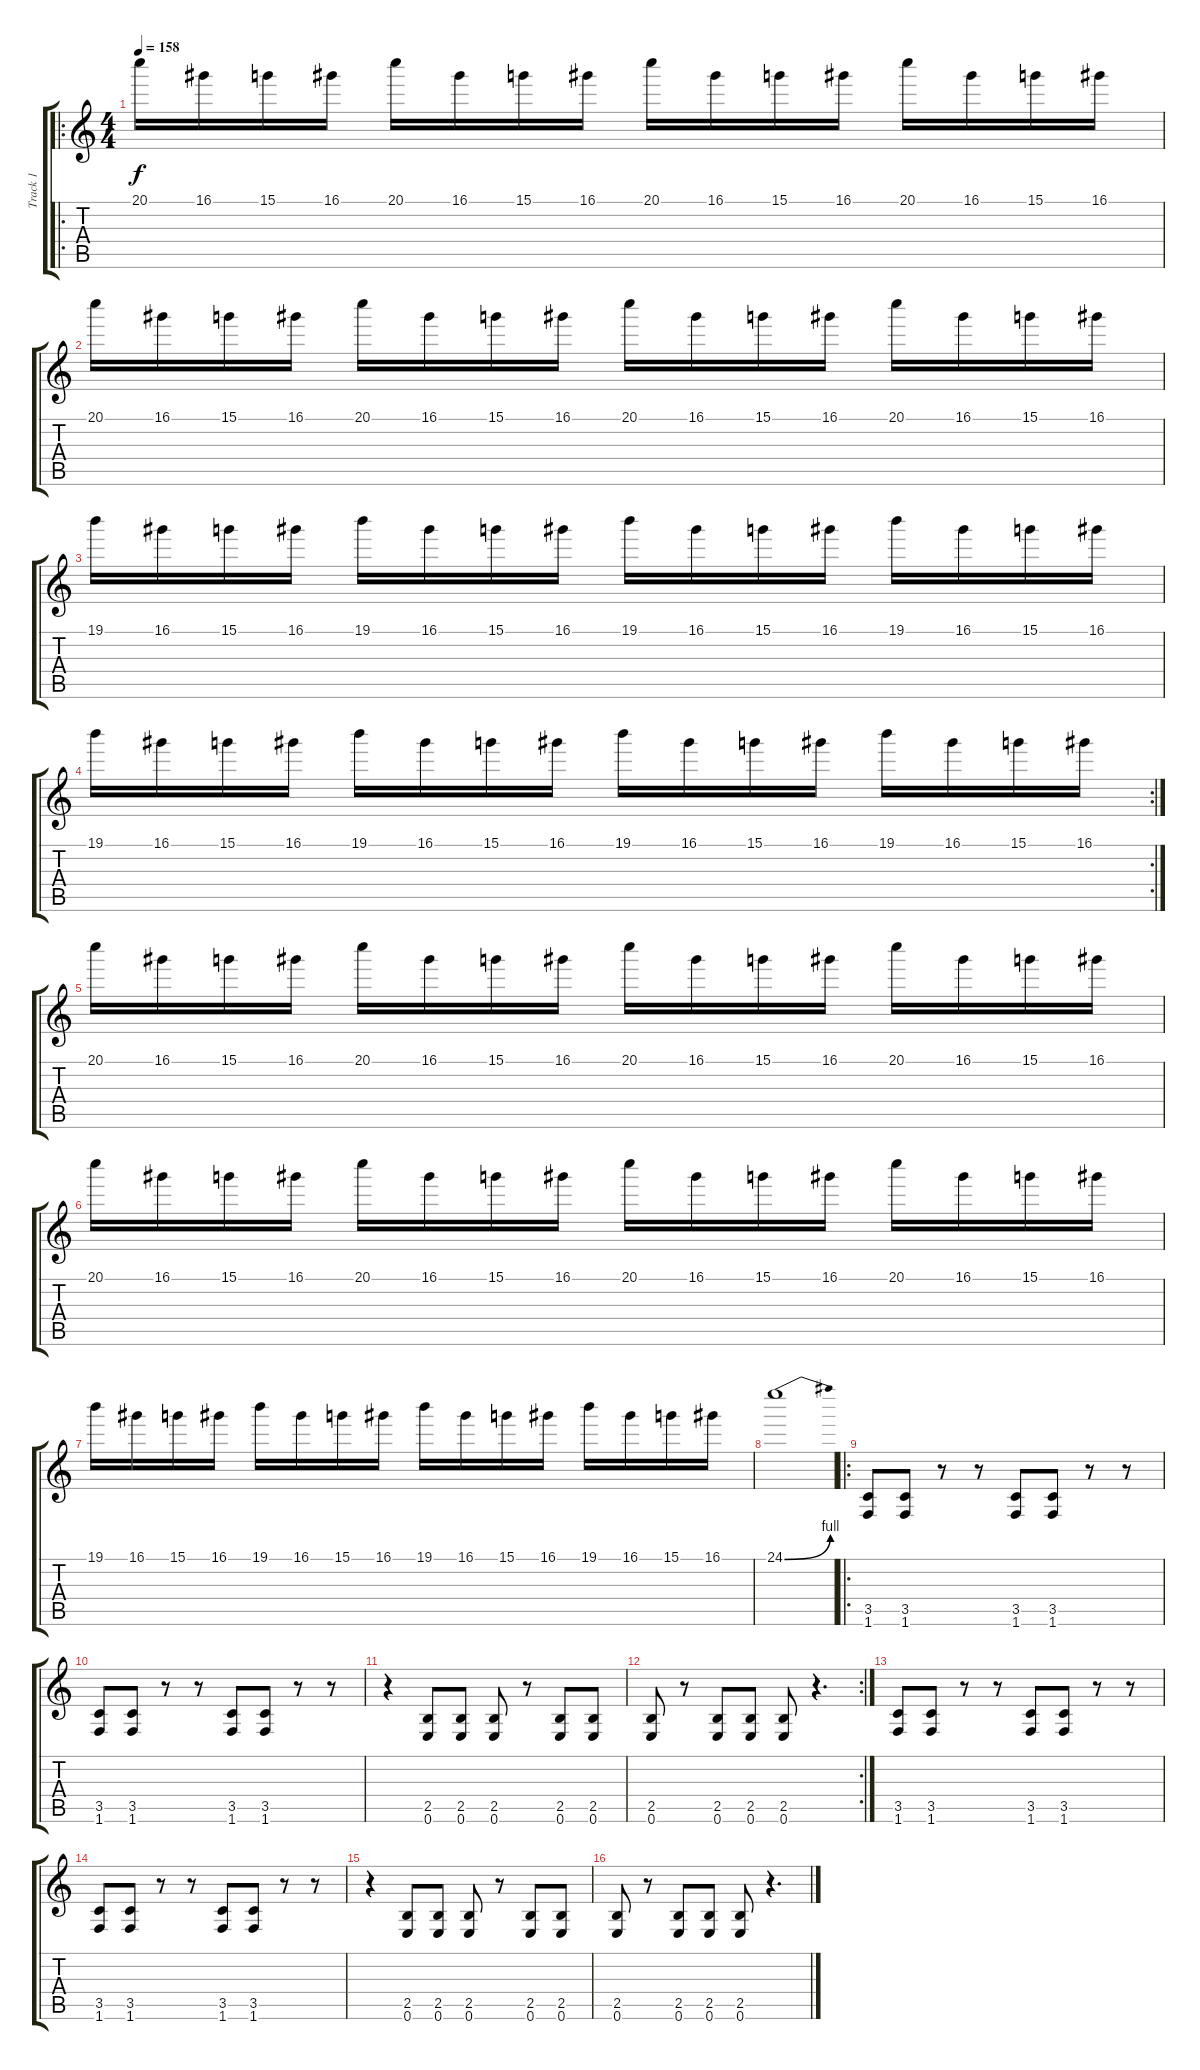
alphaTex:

\track ("Track 1" "Track 1") {instrument distortionguitar}
\staff {score tabs}
\tuning (E4 B3 G3 D3 A2 E2) {hide}
\ro
\ts (4 4)
\tempo 158
\clef g2
\ks c
20.1.16{dy f} 16.1.16 15.1.16 16.1.16 20.1.16 16.1.16 15.1.16 16.1.16 20.1.16 16.1.16 15.1.16 16.1.16 20.1.16 16.1.16 15.1.16 16.1.16 |
20.1.16 16.1.16 15.1.16 16.1.16 20.1.16 16.1.16 15.1.16 16.1.16 20.1.16 16.1.16 15.1.16 16.1.16 20.1.16 16.1.16 15.1.16 16.1.16 |
19.1.16 16.1.16 15.1.16 16.1.16 19.1.16 16.1.16 15.1.16 16.1.16 19.1.16 16.1.16 15.1.16 16.1.16 19.1.16 16.1.16 15.1.16 16.1.16 |
\rc 2
19.1.16 16.1.16 15.1.16 16.1.16 19.1.16 16.1.16 15.1.16 16.1.16 19.1.16 16.1.16 15.1.16 16.1.16 19.1.16 16.1.16 15.1.16 16.1.16 |
20.1.16 16.1.16 15.1.16 16.1.16 20.1.16 16.1.16 15.1.16 16.1.16 20.1.16 16.1.16 15.1.16 16.1.16 20.1.16 16.1.16 15.1.16 16.1.16 |
20.1.16 16.1.16 15.1.16 16.1.16 20.1.16 16.1.16 15.1.16 16.1.16 20.1.16 16.1.16 15.1.16 16.1.16 20.1.16 16.1.16 15.1.16 16.1.16 |
19.1.16 16.1.16 15.1.16 16.1.16 19.1.16 16.1.16 15.1.16 16.1.16 19.1.16 16.1.16 15.1.16 16.1.16 19.1.16 16.1.16 15.1.16 16.1.16 |
24.1{be (bend 0 0 60 4)}.1 |
\ro
(3.5 1.6).8 (3.5 1.6).8 r.8 r.8 (3.5 1.6).8 (3.5 1.6).8 r.8 r.8 |
(3.5 1.6).8 (3.5 1.6).8 r.8 r.8 (3.5 1.6).8 (3.5 1.6).8 r.8 r.8 |
r.4 (2.5 0.6).8 (2.5 0.6).8 (2.5 0.6).8 r.8 (2.5 0.6).8 (2.5 0.6).8 |
\rc 2
(2.5 0.6).8 r.8 (2.5 0.6).8 (2.5 0.6).8 (2.5 0.6).8 r.4{d} |
(3.5 1.6).8 (3.5 1.6).8 r.8 r.8 (3.5 1.6).8 (3.5 1.6).8 r.8 r.8 |
(3.5 1.6).8 (3.5 1.6).8 r.8 r.8 (3.5 1.6).8 (3.5 1.6).8 r.8 r.8 |
r.4 (2.5 0.6).8 (2.5 0.6).8 (2.5 0.6).8 r.8 (2.5 0.6).8 (2.5 0.6).8 |
(2.5 0.6).8 r.8 (2.5 0.6).8 (2.5 0.6).8 (2.5 0.6).8 r.4{d}
